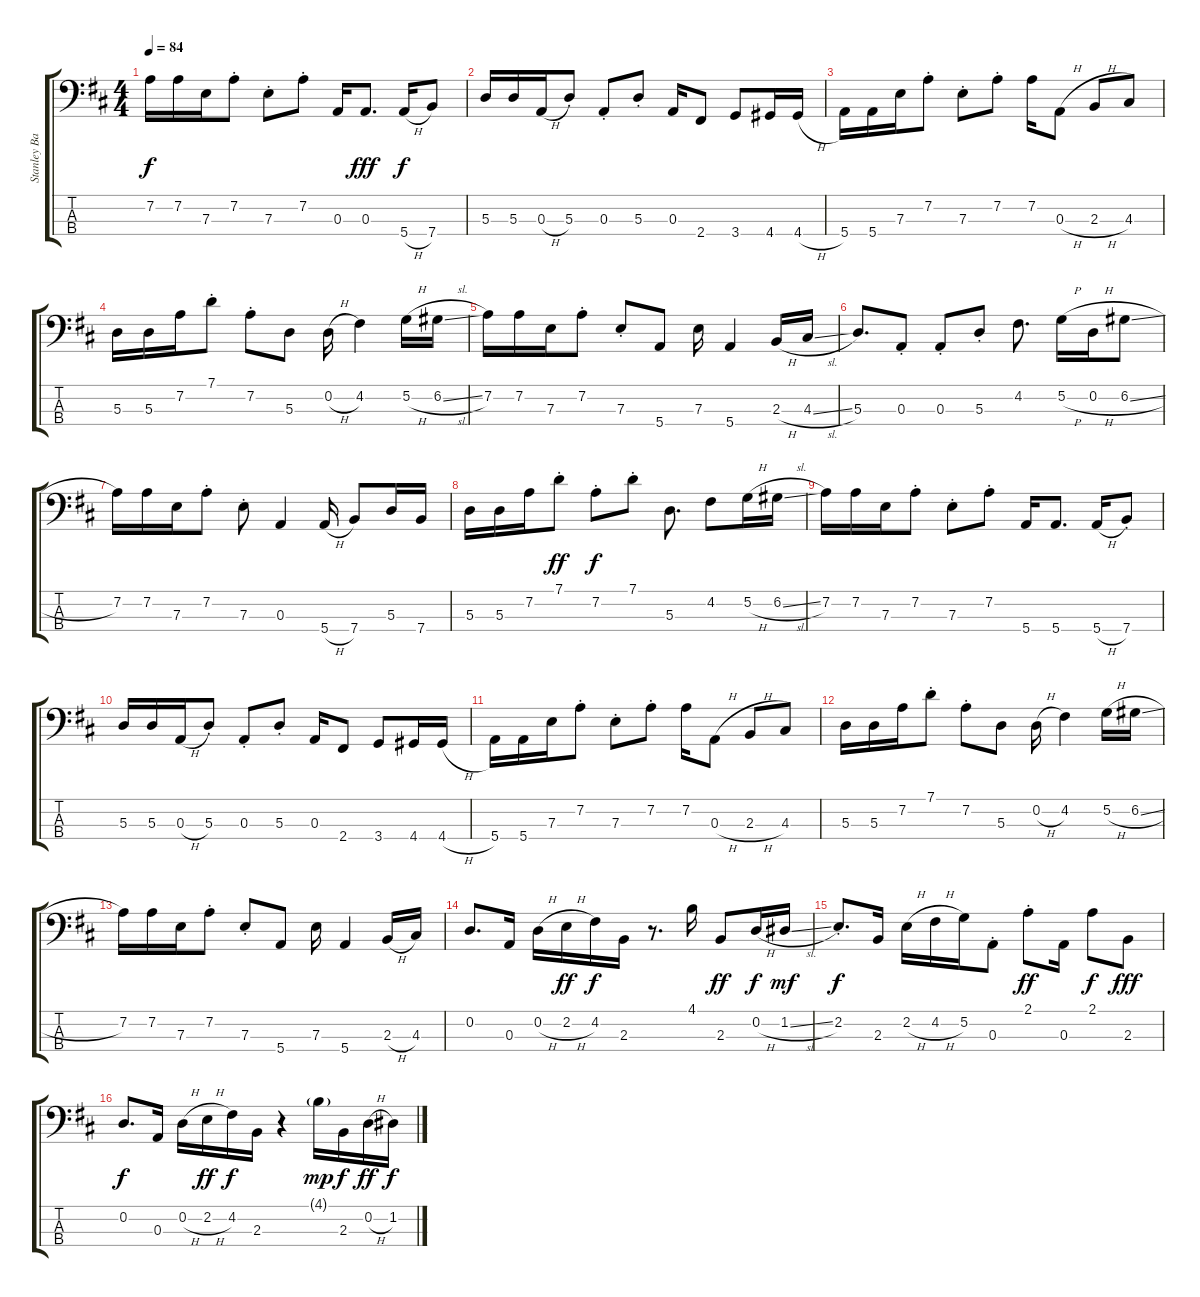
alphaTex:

\track ("Stanley Banks" "Stanley Ba") {instrument electricbassfinger}
\staff {score tabs}
\tuning (G2 D2 A1 E1) {hide}
\ts (4 4)
\tempo 84
\clef f4
\ks d
7.2.16{dy f} 7.2.16 7.3.16 7.2{st}.8 7.3{st}.8 7.2{st}.8 0.3.16 0.3.8{d dy fff} 5.4{h}.16{dy f} 7.4.8 |
5.3.16 5.3.16 0.3{h}.16 5.3{st}.8 0.3{st}.8 5.3{st}.8 0.3.16 2.4.8 3.4.8 4.4.16 4.4{h}.16 |
5.4.16 5.4.16 7.3.16 7.2{st}.8 7.3{st}.8 7.2{st}.8 7.2.16 0.3{h}.8 2.3{h}.8 4.3.8 |
5.3.16 5.3.16 7.2.16 7.1{st}.8 7.2{st}.8 5.3.8 0.2{h}.16 4.2.4 5.2{h}.16 6.2{sl}.16 |
7.2.16 7.2.16 7.3.16 7.2{st}.8 7.3{st}.8 5.4.8 7.3.16 5.4.4 2.3{h}.16 4.3{sl}.16 |
5.3.8{d} 0.3{st}.8 0.3{st}.8 5.3{st}.8 4.2.8{d} 5.2{h}.16 0.2{h}.16 6.2{sl}.8 |
7.2.16 7.2.16 7.3.16 7.2{st}.8 7.3{st}.8 0.3.4 5.4{h}.16 7.4.8 5.3.16 7.4.16 |
5.3.16 5.3.16 7.2.16 7.1{st}.8{dy ff} 7.2{st}.8{dy f} 7.1{st}.8 5.3.8{d} 4.2.8 5.2{h}.16 6.2{sl}.16 |
7.2.16 7.2.16 7.3.16 7.2{st}.8 7.3{st}.8 7.2{st}.8 5.4.16 5.4.8{d} 5.4{h}.16 7.4{st}.8 |
5.3.16 5.3.16 0.3{h}.16 5.3{st}.8 0.3{st}.8 5.3{st}.8 0.3.16 2.4.8 3.4.8 4.4.16 4.4{h}.16 |
5.4.16 5.4.16 7.3.16 7.2{st}.8 7.3{st}.8 7.2{st}.8 7.2.16 0.3{h}.8 2.3{h}.8 4.3.8 |
5.3.16 5.3.16 7.2.16 7.1{st}.8 7.2{st}.8 5.3.8 0.2{h}.16 4.2.4 5.2{h}.16 6.2{sl}.16 |
7.2.16 7.2.16 7.3.16 7.2{st}.8 7.3{st}.8 5.4.8 7.3.16 5.4.4 2.3{h}.16 4.3.16 |
0.2.8{d} 0.3.16 0.2{h}.16 2.2{h}.16{dy ff} 4.2.16{dy f} 2.3.16 r.8{d} 4.1.16 2.3.8{dy ff} 0.2{h}.16{dy f} 1.2{sl}.16{dy mf} |
2.2{st}.8{d dy f} 2.3.16 2.2{h}.16 4.2{h}.16 5.2.16 0.3{st}.8 2.1{st}.8{dy ff} 0.3.16 2.1.8{dy f} 2.3.8{dy fff} |
0.2.8{d dy f} 0.3.16 0.2{h}.16 2.2{h}.16{dy ff} 4.2.16{dy f} 2.3.16 r.4 4.1{g}.16{dy mp} 2.3.16{dy f} 0.2{h}.16{dy ff} 1.2{sl}.16{dy f}
